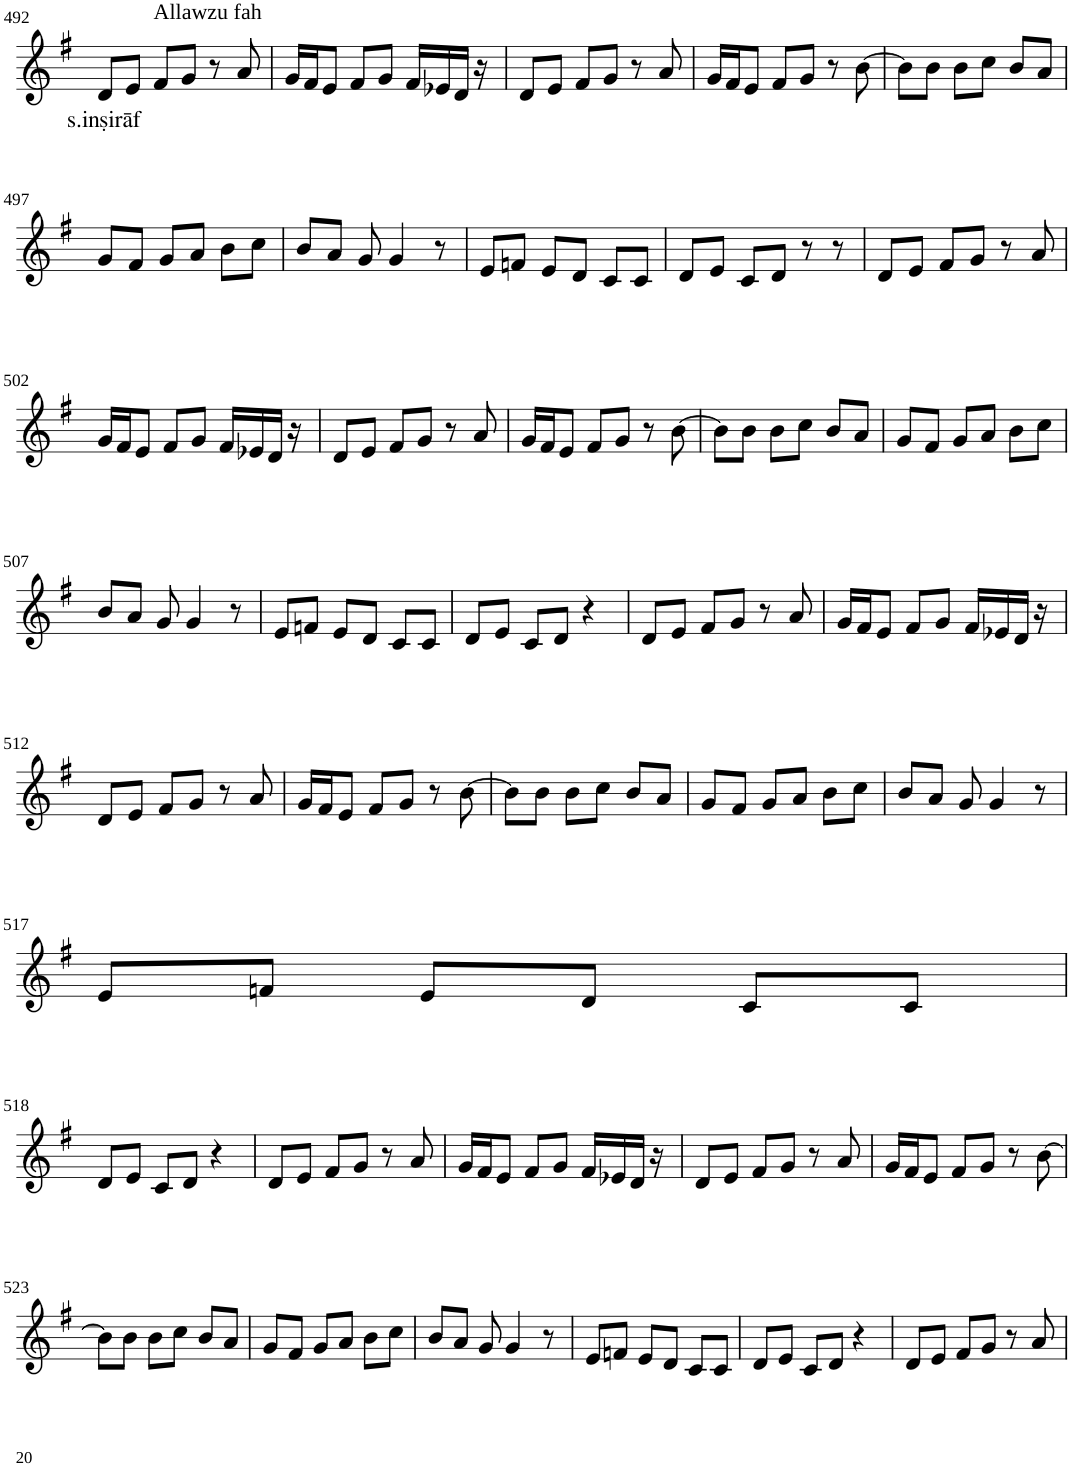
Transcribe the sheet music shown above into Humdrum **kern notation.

**kern	**text
*part1	*part1
*staff1	*staff1
*I"Violin	*
!!LO:PB:g=z
*clefG2	*
*k[f#]	*
*G:	*
*M3/4	*
=492	=492
!	!LO:LY:b
8d/L	s.inṣirāf
8e/J	.
!LO:TX:a:t=Allawzu fah	!
8f#/L	.
8g/J	.
8r	.
8a/	.
=493	=493
16g/LL	.
16f#/J	.
8e/J	.
8f#/L	.
8g/J	.
16f#/LL	.
16e-X/	.
16d/JJ	.
16r	.
=494	=494
8d/L	.
8e/J	.
8f#/L	.
8g/J	.
8r	.
8a/	.
=495	=495
16g/LL	.
16f#/J	.
8e/J	.
8f#/L	.
8g/J	.
8r	.
[8b\	.
=496	=496
8b\L]	.
8b\J	.
8b\L	.
8cc\J	.
8b/L	.
8a/J	.
!!LO:LB:g=z
=497	=497
8g/L	.
8f#/J	.
8g/L	.
8a/J	.
8b\L	.
8cc\J	.
=498	=498
8b/L	.
8a/J	.
8g/	.
4g/	.
8r	.
=499	=499
8e/L	.
8fn/J	.
8e/L	.
8d/J	.
8c/L	.
8c/J	.
=500	=500
8d/L	.
8e/J	.
8c/L	.
8d/J	.
8r	.
8r	.
=501	=501
8d/L	.
8e/J	.
8f#/L	.
8g/J	.
8r	.
8a/	.
!!LO:LB:g=z
=502	=502
16g/LL	.
16f#/J	.
8e/J	.
8f#/L	.
8g/J	.
16f#/LL	.
16e-X/	.
16d/JJ	.
16r	.
=503	=503
8d/L	.
8e/J	.
8f#/L	.
8g/J	.
8r	.
8a/	.
=504	=504
16g/LL	.
16f#/J	.
8e/J	.
8f#/L	.
8g/J	.
8r	.
[8b\	.
=505	=505
8b\L]	.
8b\J	.
8b\L	.
8cc\J	.
8b/L	.
8a/J	.
=506	=506
8g/L	.
8f#/J	.
8g/L	.
8a/J	.
8b\L	.
8cc\J	.
!!LO:LB:g=z
=507	=507
8b/L	.
8a/J	.
8g/	.
4g/	.
8r	.
=508	=508
8e/L	.
8fn/J	.
8e/L	.
8d/J	.
8c/L	.
8c/J	.
=509	=509
8d/L	.
8e/J	.
8c/L	.
8d/J	.
4r	.
=510	=510
8d/L	.
8e/J	.
8f#/L	.
8g/J	.
8r	.
8a/	.
=511	=511
16g/LL	.
16f#/J	.
8e/J	.
8f#/L	.
8g/J	.
16f#/LL	.
16e-X/	.
16d/JJ	.
16r	.
!!LO:LB:g=z
=512	=512
8d/L	.
8e/J	.
8f#/L	.
8g/J	.
8r	.
8a/	.
=513	=513
16g/LL	.
16f#/J	.
8e/J	.
8f#/L	.
8g/J	.
8r	.
[8b\	.
=514	=514
8b\L]	.
8b\J	.
8b\L	.
8cc\J	.
8b/L	.
8a/J	.
=515	=515
8g/L	.
8f#/J	.
8g/L	.
8a/J	.
8b\L	.
8cc\J	.
=516	=516
8b/L	.
8a/J	.
8g/	.
4g/	.
8r	.
!!LO:LB:g=z
=517	=517
8e/L	.
8fn/J	.
8e/L	.
8d/J	.
8c/L	.
8c/J	.
!!LO:LB:g=z
=518	=518
8d/L	.
8e/J	.
8c/L	.
8d/J	.
4r	.
=519	=519
8d/L	.
8e/J	.
8f#/L	.
8g/J	.
8r	.
8a/	.
=520	=520
16g/LL	.
16f#/J	.
8e/J	.
8f#/L	.
8g/J	.
16f#/LL	.
16e-X/	.
16d/JJ	.
16r	.
=521	=521
8d/L	.
8e/J	.
8f#/L	.
8g/J	.
8r	.
8a/	.
=522	=522
16g/LL	.
16f#/J	.
8e/J	.
8f#/L	.
8g/J	.
8r	.
[8b\	.
!!LO:LB:g=z
=523	=523
8b\L]	.
8b\J	.
8b\L	.
8cc\J	.
8b/L	.
8a/J	.
=524	=524
8g/L	.
8f#/J	.
8g/L	.
8a/J	.
8b\L	.
8cc\J	.
=525	=525
8b/L	.
8a/J	.
8g/	.
4g/	.
8r	.
=526	=526
8e/L	.
8fn/J	.
8e/L	.
8d/J	.
8c/L	.
8c/J	.
=527	=527
8d/L	.
8e/J	.
8c/L	.
8d/J	.
4r	.
=528	=528
8d/L	.
8e/J	.
8f#/L	.
8g/J	.
8r	.
8a/	.
=	=
*-	*-
